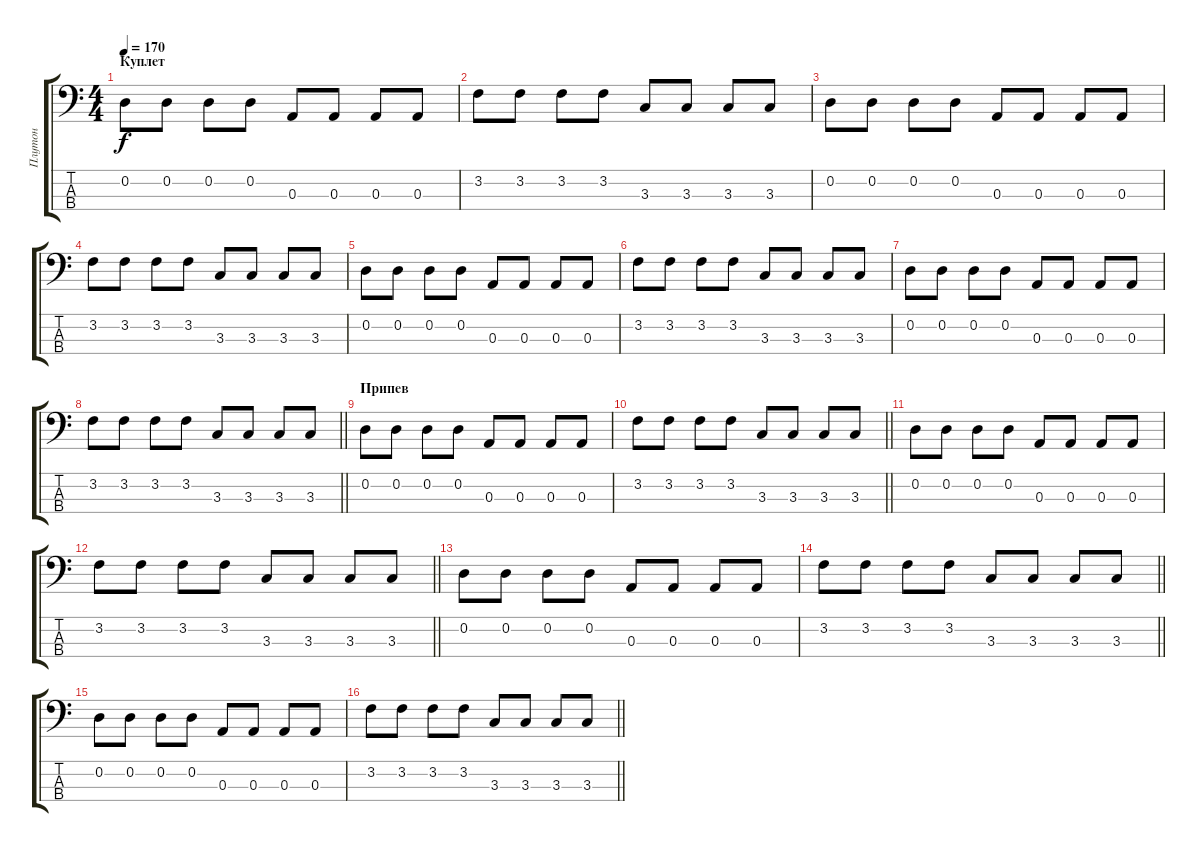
\track ("Плутон" "Плутон") {instrument electricbassfinger}
\staff {score tabs}
\tuning (G2 D2 A1 E1) {hide}
\ts (4 4)
\section ("" "Куплет")
\tempo 170
\clef f4
\ks aminor
0.2.8{dy f} 0.2.8 0.2.8 0.2.8 0.3.8 0.3.8 0.3.8 0.3.8 |
3.2.8 3.2.8 3.2.8 3.2.8 3.3.8 3.3.8 3.3.8 3.3.8 |
0.2.8 0.2.8 0.2.8 0.2.8 0.3.8 0.3.8 0.3.8 0.3.8 |
3.2.8 3.2.8 3.2.8 3.2.8 3.3.8 3.3.8 3.3.8 3.3.8 |
0.2.8 0.2.8 0.2.8 0.2.8 0.3.8 0.3.8 0.3.8 0.3.8 |
3.2.8 3.2.8 3.2.8 3.2.8 3.3.8 3.3.8 3.3.8 3.3.8 |
0.2.8 0.2.8 0.2.8 0.2.8 0.3.8 0.3.8 0.3.8 0.3.8 |
\barLineRight lightlight
3.2.8 3.2.8 3.2.8 3.2.8 3.3.8 3.3.8 3.3.8 3.3.8 |
\section ("" "Припев")
0.2.8 0.2.8 0.2.8 0.2.8 0.3.8 0.3.8 0.3.8 0.3.8 |
\barLineRight lightlight
3.2.8 3.2.8 3.2.8 3.2.8 3.3.8 3.3.8 3.3.8 3.3.8 |
0.2.8 0.2.8 0.2.8 0.2.8 0.3.8 0.3.8 0.3.8 0.3.8 |
\barLineRight lightlight
3.2.8 3.2.8 3.2.8 3.2.8 3.3.8 3.3.8 3.3.8 3.3.8 |
0.2.8 0.2.8 0.2.8 0.2.8 0.3.8 0.3.8 0.3.8 0.3.8 |
\barLineRight lightlight
3.2.8 3.2.8 3.2.8 3.2.8 3.3.8 3.3.8 3.3.8 3.3.8 |
0.2.8 0.2.8 0.2.8 0.2.8 0.3.8 0.3.8 0.3.8 0.3.8 |
\barLineRight lightlight
3.2.8 3.2.8 3.2.8 3.2.8 3.3.8 3.3.8 3.3.8 3.3.8
